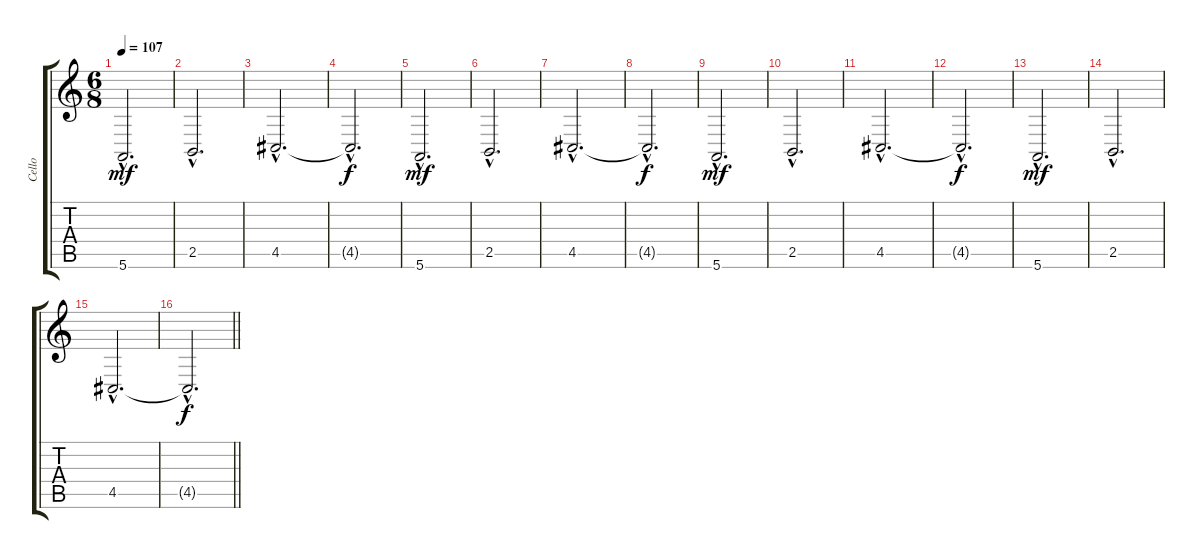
\track ("Cello" "Cello") {instrument cello}
\staff {score tabs}
\tuning (E4 B3 G3 D3 A2 E2) {hide}
\ts (6 8)
\tempo 107
\clef g2
\ks c
5.6{hac}.2{d dy mf} |
2.5{hac}.2{d} |
4.5{hac}.2{d} |
4.5{hac t}.2{d dy f} |
5.6{hac}.2{d dy mf} |
2.5{hac}.2{d} |
4.5{hac}.2{d} |
4.5{hac t}.2{d dy f} |
5.6{hac}.2{d dy mf} |
2.5{hac}.2{d} |
4.5{hac}.2{d} |
4.5{hac t}.2{d dy f} |
5.6{hac}.2{d dy mf} |
2.5{hac}.2{d} |
4.5{hac}.2{d} |
\barLineRight lightlight
4.5{hac t}.2{d dy f}
